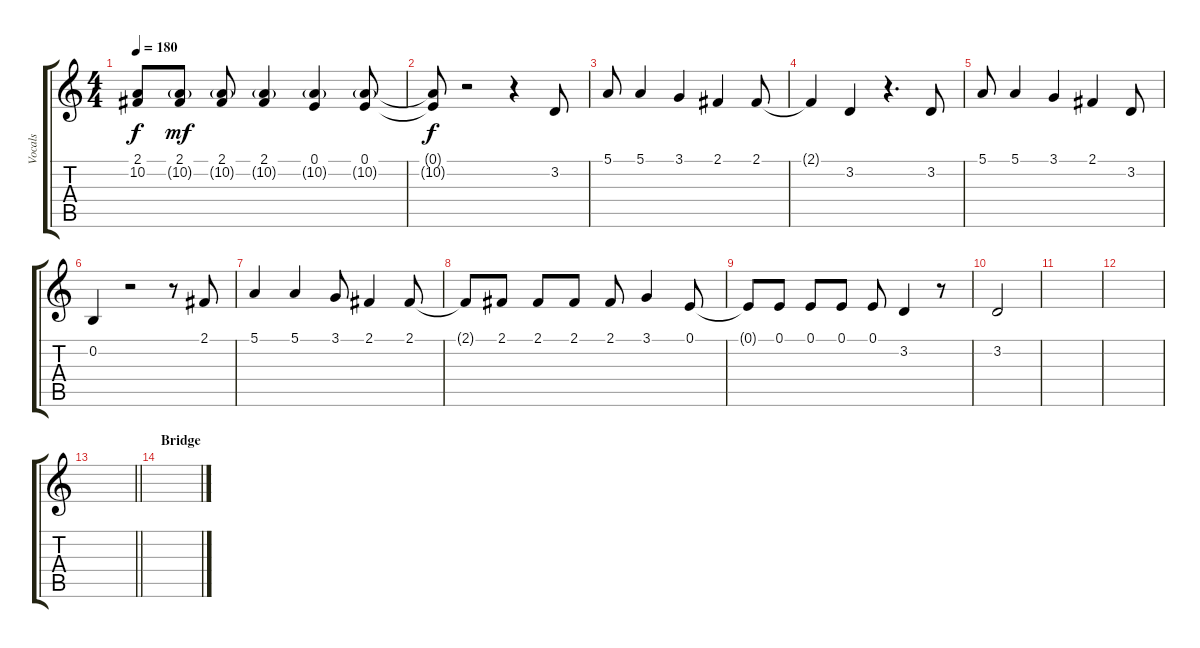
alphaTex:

\track ("Vocals" "Vocals") {instrument tenorsax}
\staff {score tabs}
\tuning (E4 B3 G3 D3 A2 E2) {hide}
\ts (4 4)
\tempo 180
\clef g2
\ks c
(2.1{t} 10.2{t}).8{dy f} (2.1 10.2{g}).8{dy mf} (2.1 10.2{g}).8 (2.1 10.2{g}).4 (0.1 10.2{g}).4 (0.1 10.2{g}).8 |
(0.1{t} 10.2{t}).8{dy f} r.2 r.4 3.2.8 |
5.1.8 5.1.4 3.1.4 2.1.4 2.1.8 |
2.1{t}.4 3.2.4 r.4{d} 3.2.8 |
5.1.8 5.1.4 3.1.4 2.1.4 3.2.8 |
0.2.4 r.2 r.8 2.1.8 |
5.1.4 5.1.4 3.1.8 2.1.4 2.1.8 |
2.1{t}.8 2.1.8 2.1.8 2.1.8 2.1.8 3.1.4 0.1.8 |
0.1{t}.8 0.1.8 0.1.8 0.1.8 0.1.8 3.2.4 r.8 |
3.2.2 |
|
|
\barLineRight lightlight
|
\section ("" "Bridge")
